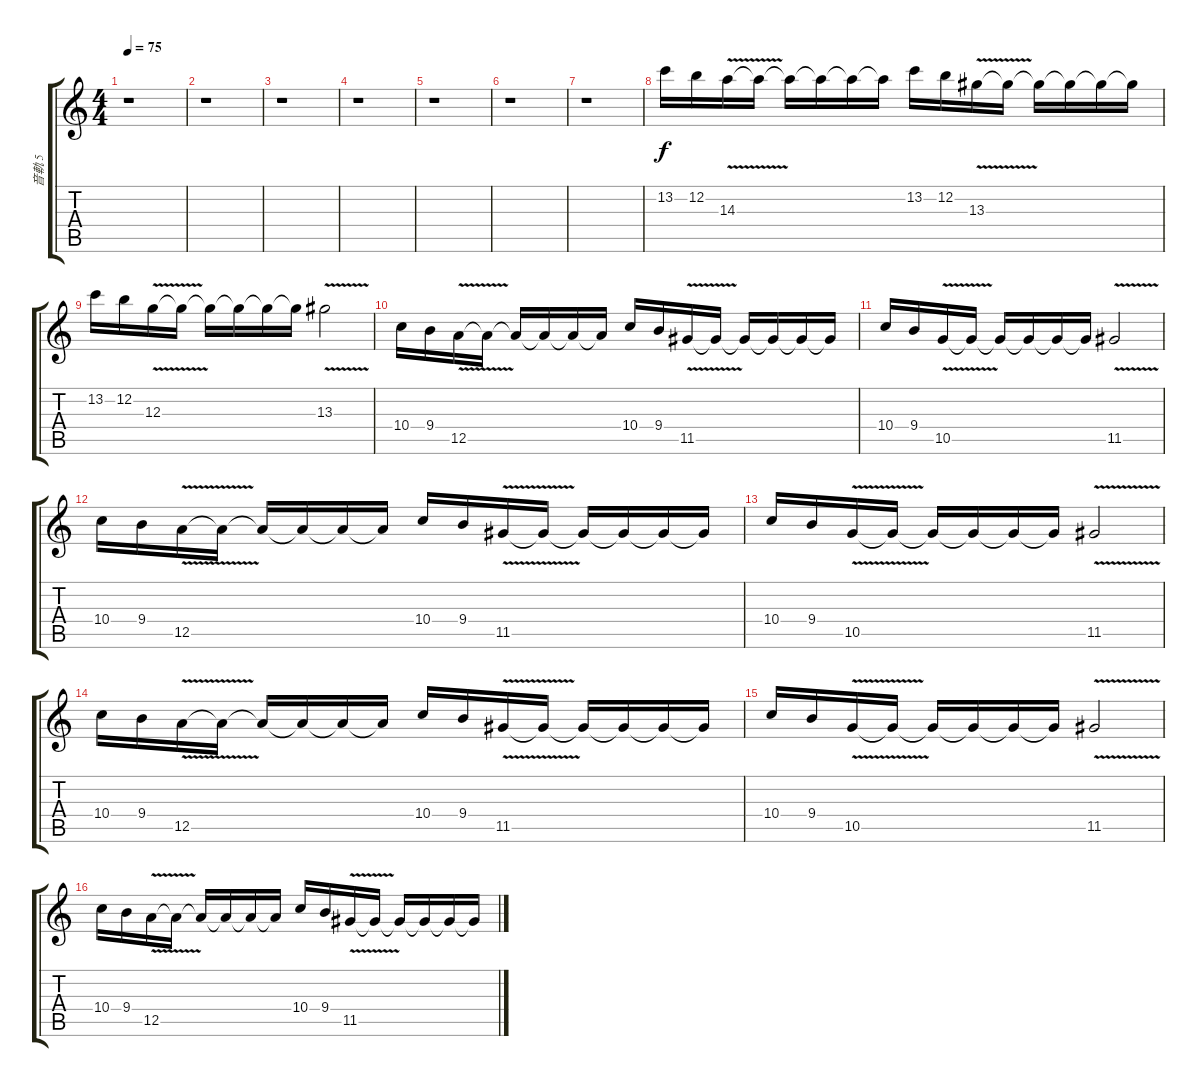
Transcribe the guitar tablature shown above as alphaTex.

\track ("音軌 5" "音軌 5") {instrument overdrivenguitar}
\staff {score tabs}
\tuning (E4 B3 G3 D3 A2 E2) {hide}
\ts (4 4)
\tempo 75
\clef g2
\ks c
r.1{dy mp} |
r.1 |
r.1 |
r.1 |
r.1 |
r.1 |
r.1 |
13.2.16{dy f} 12.2.16 14.3{v}.16 14.3{t}.16 14.3{t}.16 14.3{t}.16 14.3{t}.16 14.3{t}.16 13.2.16 12.2.16 13.3{v}.16 13.3{t}.16 13.3{t}.16 13.3{t}.16 13.3{t}.16 13.3{t}.16 |
13.2.16 12.2.16 12.3{v}.16 12.3{t}.16 12.3{t}.16 12.3{t}.16 12.3{t}.16 12.3{t}.16 13.3{v}.2 |
10.4.16 9.4.16 12.5{v}.16 12.5{t}.16 12.5{t}.16 12.5{t}.16 12.5{t}.16 12.5{t}.16 10.4.16 9.4.16 11.5{v}.16 11.5{t}.16 11.5{t}.16 11.5{t}.16 11.5{t}.16 11.5{t}.16 |
10.4.16 9.4.16 10.5{v}.16 10.5{t}.16 10.5{t}.16 10.5{t}.16 10.5{t}.16 10.5{t}.16 11.5{v}.2 |
10.4.16 9.4.16 12.5{v}.16 12.5{t}.16 12.5{t}.16 12.5{t}.16 12.5{t}.16 12.5{t}.16 10.4.16 9.4.16 11.5{v}.16 11.5{t}.16 11.5{t}.16 11.5{t}.16 11.5{t}.16 11.5{t}.16 |
10.4.16 9.4.16 10.5{v}.16 10.5{t}.16 10.5{t}.16 10.5{t}.16 10.5{t}.16 10.5{t}.16 11.5{v}.2 |
10.4.16 9.4.16 12.5{v}.16 12.5{t}.16 12.5{t}.16 12.5{t}.16 12.5{t}.16 12.5{t}.16 10.4.16 9.4.16 11.5{v}.16 11.5{t}.16 11.5{t}.16 11.5{t}.16 11.5{t}.16 11.5{t}.16 |
10.4.16 9.4.16 10.5{v}.16 10.5{t}.16 10.5{t}.16 10.5{t}.16 10.5{t}.16 10.5{t}.16 11.5{v}.2 |
10.4.16 9.4.16 12.5{v}.16 12.5{t}.16 12.5{t}.16 12.5{t}.16 12.5{t}.16 12.5{t}.16 10.4.16 9.4.16 11.5{v}.16 11.5{t}.16 11.5{t}.16 11.5{t}.16 11.5{t}.16 11.5{t}.16
